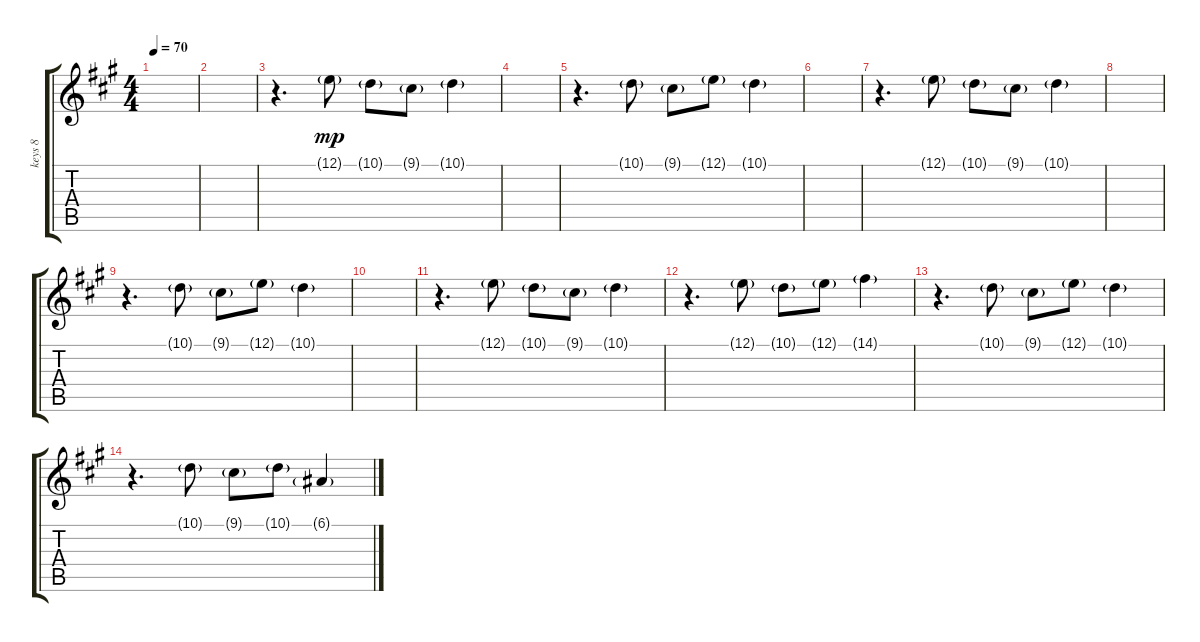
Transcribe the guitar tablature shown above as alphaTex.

\track ("keys 8" "keys 8") {instrument trumpet}
\staff {score tabs}
\tuning (E4 B3 G3 D3 A2 E2) {hide}
\ts (4 4)
\tempo 70
\clef g2
\ks f#minor
|
|
r.4{d volume 16} 12.1{g}.8{dy mp} 10.1{g}.8 9.1{g}.8 10.1{g}.4 |
|
r.4{d} 10.1{g}.8 9.1{g}.8 12.1{g}.8 10.1{g}.4 |
|
r.4{d} 12.1{g}.8 10.1{g}.8 9.1{g}.8 10.1{g}.4 |
|
r.4{d} 10.1{g}.8 9.1{g}.8 12.1{g}.8 10.1{g}.4 |
|
r.4{d} 12.1{g}.8 10.1{g}.8 9.1{g}.8 10.1{g}.4 |
r.4{d} 12.1{g}.8 10.1{g}.8 12.1{g}.8 14.1{g}.4 |
r.4{d} 10.1{g}.8 9.1{g}.8 12.1{g}.8 10.1{g}.4 |
r.4{d} 10.1{g}.8 9.1{g}.8 10.1{g}.8 6.1{g}.4
